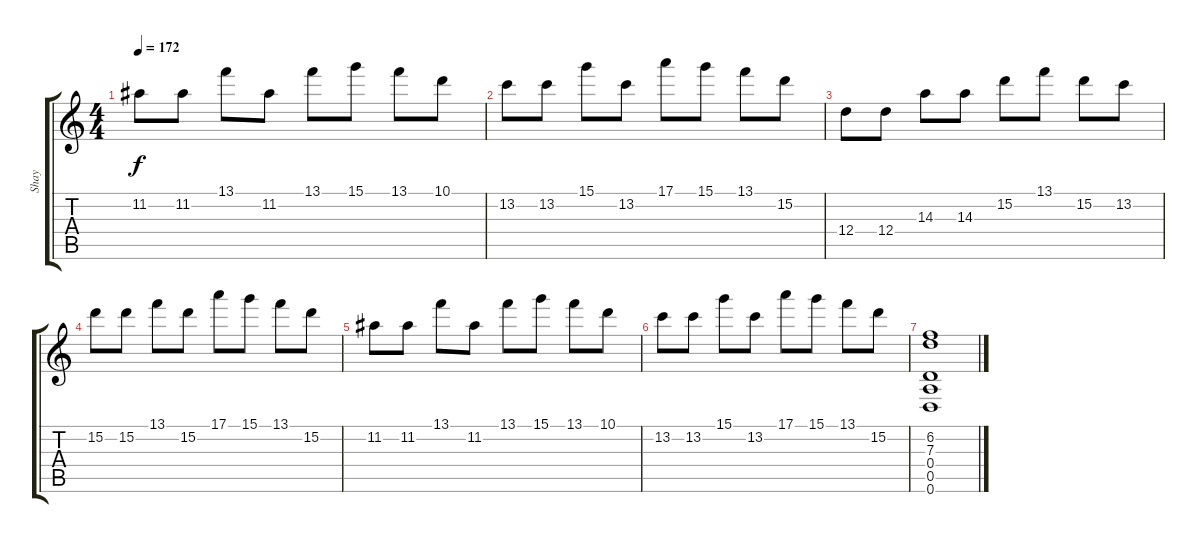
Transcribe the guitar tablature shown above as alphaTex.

\track ("Shay" "Shay") {instrument distortionguitar}
\staff {score tabs}
\tuning (E4 B3 G3 D3 A2 D2) {hide}
\ts (4 4)
\tempo 172
\clef g2
\ks c
11.2.8{dy f} 11.2.8 13.1.8 11.2.8 13.1.8 15.1.8 13.1.8 10.1.8 |
13.2.8 13.2.8 15.1.8 13.2.8 17.1.8 15.1.8 13.1.8 15.2.8 |
12.4.8 12.4.8 14.3.8 14.3.8 15.2.8 13.1.8 15.2.8 13.2.8 |
15.2.8 15.2.8 13.1.8 15.2.8 17.1.8 15.1.8 13.1.8 15.2.8 |
11.2.8 11.2.8 13.1.8 11.2.8 13.1.8 15.1.8 13.1.8 10.1.8 |
13.2.8 13.2.8 15.1.8 13.2.8 17.1.8 15.1.8 13.1.8 15.2.8 |
(6.2 7.3 0.4 0.5 0.6).1
